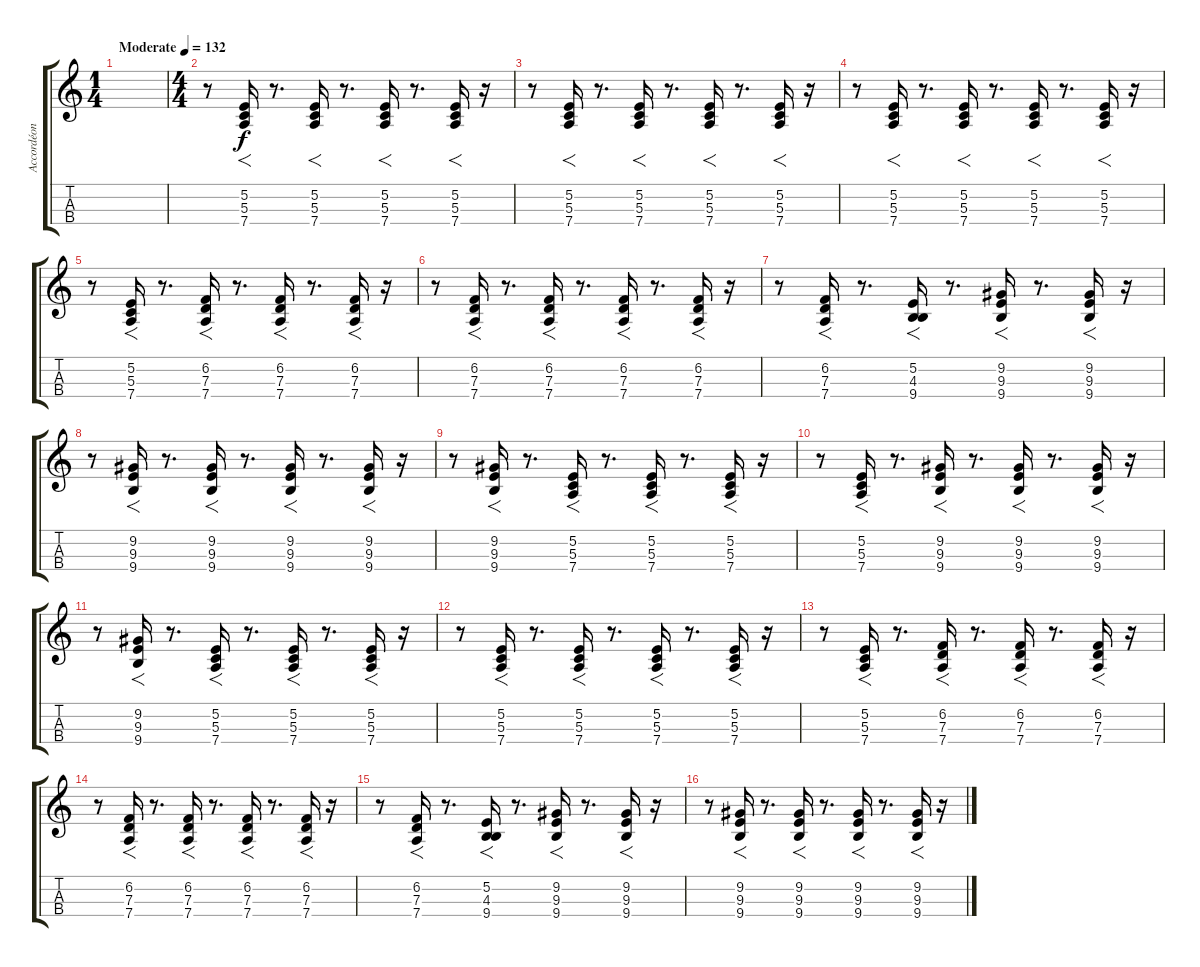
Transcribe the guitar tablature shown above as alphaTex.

\track ("Accordéon" "Accordéon") {instrument accordion}
\staff {score tabs}
\tuning (E4 B3 G3 D3) {hide}
\ts (1 4)
\tempo (132 "Moderate")
\clef g2
\ks c
|
\ts (4 4)
r.8 (5.2 5.3 7.4).16{f} r.8{d} (5.2 5.3 7.4).16{f} r.8{d} (5.2 5.3 7.4).16{f} r.8{d} (5.2 5.3 7.4).16{f} r.16 |
r.8 (5.2 5.3 7.4).16{f} r.8{d} (5.2 5.3 7.4).16{f} r.8{d} (5.2 5.3 7.4).16{f} r.8{d} (5.2 5.3 7.4).16{f} r.16 |
r.8 (5.2 5.3 7.4).16{f} r.8{d} (5.2 5.3 7.4).16{f} r.8{d} (5.2 5.3 7.4).16{f} r.8{d} (5.2 5.3 7.4).16{f} r.16 |
r.8 (5.2 5.3 7.4).16{f} r.8{d} (6.2 7.3 7.4).16{f} r.8{d} (6.2 7.3 7.4).16{f} r.8{d} (6.2 7.3 7.4).16{f} r.16 |
r.8 (6.2 7.3 7.4).16{f} r.8{d} (6.2 7.3 7.4).16{f} r.8{d} (6.2 7.3 7.4).16{f} r.8{d} (6.2 7.3 7.4).16{f} r.16 |
r.8 (6.2 7.3 7.4).16{f} r.8{d} (5.2 4.3 9.4).16{f} r.8{d} (9.2 9.3 9.4).16{f} r.8{d} (9.2 9.3 9.4).16{f} r.16 |
r.8 (9.2 9.3 9.4).16{f} r.8{d} (9.2 9.3 9.4).16{f} r.8{d} (9.2 9.3 9.4).16{f} r.8{d} (9.2 9.3 9.4).16{f} r.16 |
r.8 (9.2 9.3 9.4).16{f} r.8{d} (5.2 5.3 7.4).16{f} r.8{d} (5.2 5.3 7.4).16{f} r.8{d} (5.2 5.3 7.4).16{f} r.16 |
r.8 (5.2 5.3 7.4).16{f} r.8{d} (9.2 9.3 9.4).16{f} r.8{d} (9.2 9.3 9.4).16{f} r.8{d} (9.2 9.3 9.4).16{f} r.16 |
r.8 (9.2 9.3 9.4).16{f} r.8{d} (5.2 5.3 7.4).16{f} r.8{d} (5.2 5.3 7.4).16{f} r.8{d} (5.2 5.3 7.4).16{f} r.16 |
r.8 (5.2 5.3 7.4).16{f} r.8{d} (5.2 5.3 7.4).16{f} r.8{d} (5.2 5.3 7.4).16{f} r.8{d} (5.2 5.3 7.4).16{f} r.16 |
r.8 (5.2 5.3 7.4).16{f} r.8{d} (6.2 7.3 7.4).16{f} r.8{d} (6.2 7.3 7.4).16{f} r.8{d} (6.2 7.3 7.4).16{f} r.16 |
r.8 (6.2 7.3 7.4).16{f} r.8{d} (6.2 7.3 7.4).16{f} r.8{d} (6.2 7.3 7.4).16{f} r.8{d} (6.2 7.3 7.4).16{f} r.16 |
r.8 (6.2 7.3 7.4).16{f} r.8{d} (5.2 4.3 9.4).16{f} r.8{d} (9.2 9.3 9.4).16{f} r.8{d} (9.2 9.3 9.4).16{f} r.16 |
r.8 (9.2 9.3 9.4).16{f} r.8{d} (9.2 9.3 9.4).16{f} r.8{d} (9.2 9.3 9.4).16{f} r.8{d} (9.2 9.3 9.4).16{f} r.16
